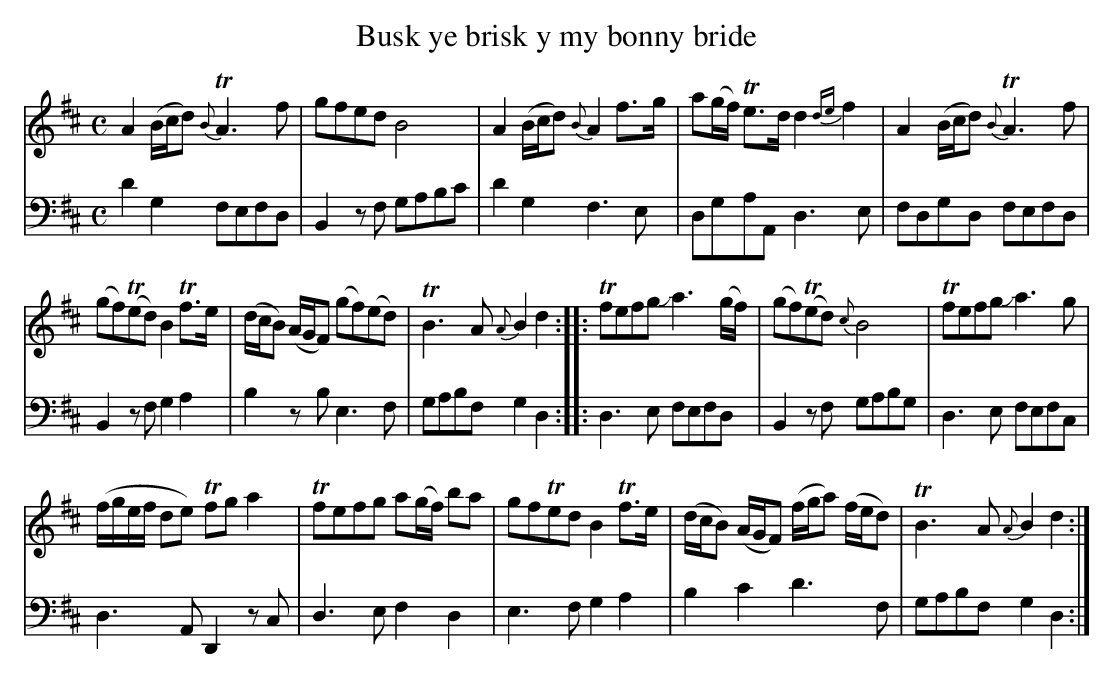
X:1
T:Busk ye brisk y my bonny bride
M:C
L:1/8
K:D
V:1
A2 (B/c/d) {B}TA3f|gfed B4|A2 (B/c/d) {B}A2 f>g|a(g/f/) Te>d d2 {de}f2|A2 (B/c/d) {B}TA3f|
(gf)(Ted) B2 Tf>e|(d/c/B) (A/G/F) (gf)(ed)|TB3 A {A}B2d2::Tfefg Ja3(g/f/)|(gf)T(ed) {c}B4|Tfefg Ja3g|
(f/g/e/f/ de) Tfg a2|Tfefg a(g/f/) ba|gfTed B2 Tf>e|(d/c/B) (A/G/F) (f/g/a) (f/e/d)|TB3 A {A}B2d2:|\
V:2 clef = bass
D2 G,2 F,E,F,D,|B,,2z F, G,A,B,C|D2G,2F,3E,|D,G,A,A,, D,3E,|F,D,G,D, F,E,F,D,|
B,,2zF, G,2A,2|B,2zB, E,3F,|G,A,B,F, G,2D,2::D,3E, F,E,F,D,|B,,2zF, G,A,B,G,|D,3E, F,E,F,C,|
D,3A,,D,,2zC,|D,3E, F,2D,2|E,3F, G,2A,2|B,2C2D3F,|G,A,B,F, G,2D,2:|]
